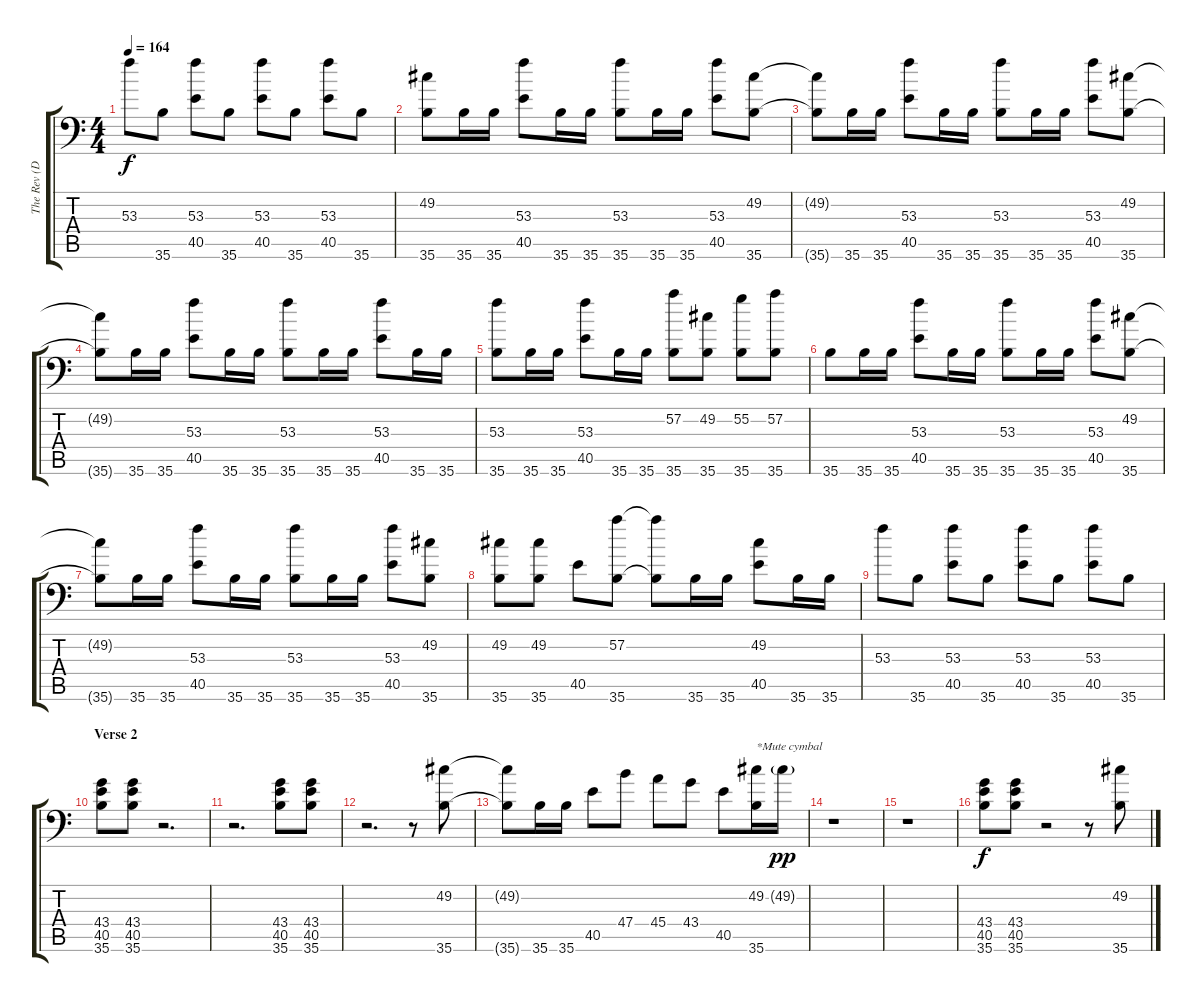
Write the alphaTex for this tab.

\track ("The Rev (Drums)" "The Rev (D") {instrument acousticgrandpiano}
\staff {score tabs}
\tuning (C-1 C-1 C-1 C-1 C-1 C-1) {hide}
\ts (4 4)
\tempo 164
\clef f4
\ks c
53.3.8{dy f} 35.6.8 (53.3 40.5).8 35.6.8 (53.3 40.5).8 35.6.8 (53.3 40.5).8 35.6.8 |
(49.2 35.6).8 35.6.16 35.6.16 (53.3 40.5).8 35.6.16 35.6.16 (53.3 35.6).8 35.6.16 35.6.16 (53.3 40.5).8 (49.2 35.6).8 |
(49.2{t} 35.6{t}).8 35.6.16 35.6.16 (53.3 40.5).8 35.6.16 35.6.16 (53.3 35.6).8 35.6.16 35.6.16 (53.3 40.5).8 (49.2 35.6).8 |
(49.2{t} 35.6{t}).8 35.6.16 35.6.16 (53.3 40.5).8 35.6.16 35.6.16 (53.3 35.6).8 35.6.16 35.6.16 (53.3 40.5).8 35.6.16 35.6.16 |
(53.3 35.6).8 35.6.16 35.6.16 (53.3 40.5).8 35.6.16 35.6.16 (57.2 35.6).8 (49.2 35.6).8 (55.2 35.6).8 (57.2 35.6).8 |
35.6.8 35.6.16 35.6.16 (53.3 40.5).8 35.6.16 35.6.16 (53.3 35.6).8 35.6.16 35.6.16 (53.3 40.5).8 (49.2 35.6).8 |
(49.2{t} 35.6{t}).8 35.6.16 35.6.16 (53.3 40.5).8 35.6.16 35.6.16 (53.3 35.6).8 35.6.16 35.6.16 (53.3 40.5).8 (49.2 35.6).8 |
(49.2 35.6).8 (49.2 35.6).8 40.5.8 (57.2 35.6).8 (57.2{t} 35.6{t}).8 35.6.16 35.6.16 (49.2 40.5).8 35.6.16 35.6.16 |
53.3.8 35.6.8 (53.3 40.5).8 35.6.8 (53.3 40.5).8 35.6.8 (53.3 40.5).8 35.6.8 |
\section ("" "Verse 2")
(43.4 40.5 35.6).8 (43.4 40.5 35.6).8 r.2{d} |
r.2{d} (43.4 40.5 35.6).8 (43.4 40.5 35.6).8 |
r.2{d} r.8 (49.2 35.6).8 |
(49.2{t} 35.6{t}).8 35.6.16 35.6.16 40.5.8 47.4.8 45.4.8 43.4.8 40.5.8 (49.2 35.6).16{txt "*Mute cymbal"} 49.2{g}.16{dy pp} |
r.1 |
r.1 |
(43.4 40.5 35.6).8{dy f} (43.4 40.5 35.6).8 r.2 r.8 (49.2 35.6).8
